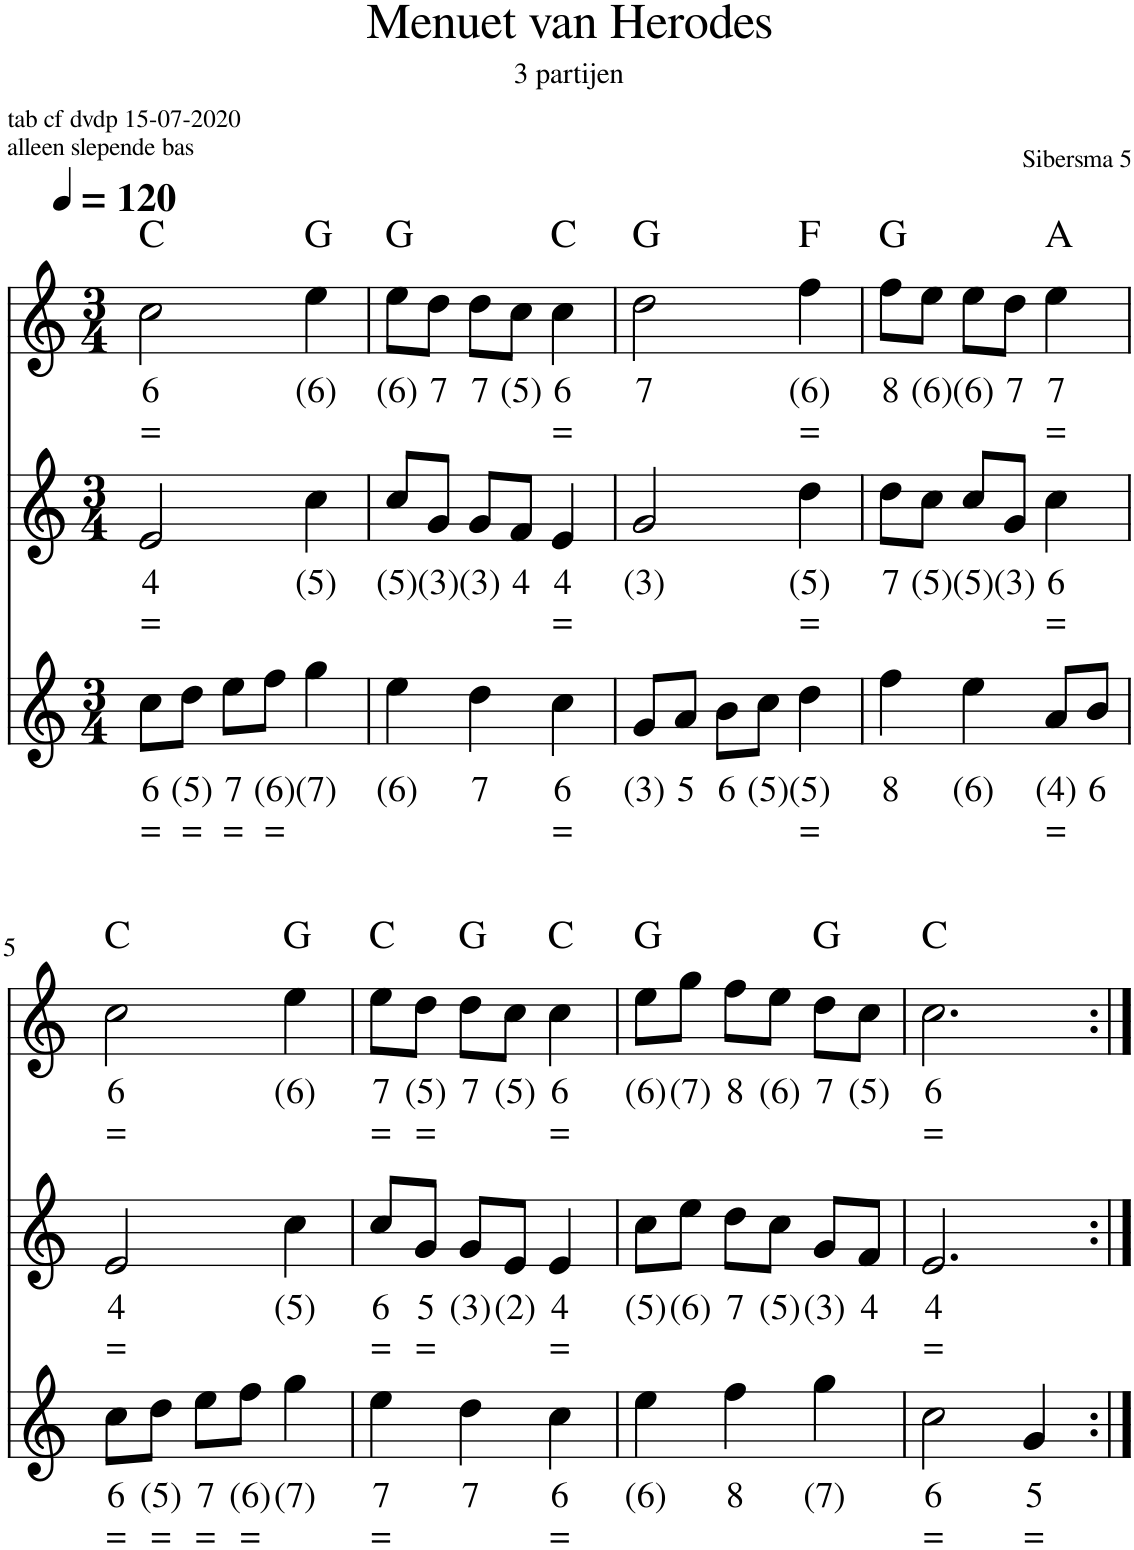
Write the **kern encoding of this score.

**kern	**kern	**text	**text	**kern	**text	**text	**kern	**text	**text	**harte
*part4	*part3	*part3	*part3	*part2	*part2	*part2	*part1	*part1	*part1	*part1
*staff4	*staff3	*staff3	*staff3	*staff2	*staff2	*staff2	*staff1	*staff1	*staff1	*
*I"Stem	*I"Bas	*	*	*I"Stem	*	*	*I"Piano	*	*	*
*I'Stm.	*	*	*	*	*	*	*	*	*	*
*stria5	*	*	*	*	*	*	*	*	*	*
*clefG2	*clefG2	*	*	*clefG2	*	*	*clefG2	*	*	*
*k[]	*k[]	*	*	*k[]	*	*	*k[]	*	*	*
*M3/4	*M3/4	*	*	*M3/4	*	*	*M3/4	*	*	*
*MM120	*MM120	*	*	*MM120	*	*	*MM120	*	*	*
=1	=1	=1	=1	=1	=1	=1	=1	=1	=1	=1
!	!	!LO:LY:b	!LO:LY:b	!	!LO:LY:b	!LO:LY:b	!	!LO:LY:b	!LO:LY:b	!
2c	8cc\L	6	=	2e/	4	=	2cc\	6	=	C:maj
!	!	!LO:LY:b	!LO:LY:b	!	!	!	!	!	!	!
.	8dd\J	(5)	=	.	.	.	.	.	.	.
!	!	!LO:LY:b	!LO:LY:b	!	!	!	!	!	!	!
.	8ee\L	7	=	.	.	.	.	.	.	.
!	!	!LO:LY:b	!LO:LY:b	!	!	!	!	!	!	!
.	8ff\J	(6)	=	.	.	.	.	.	.	.
!	!	!LO:LY:b	!	!	!LO:LY:b	!	!	!LO:LY:b	!	!
4G	4gg\	(7)	.	4cc\	(5)	.	4ee\	(6)	.	G:maj
=2	=2	=2	=2	=2	=2	=2	=2	=2	=2	=2
!	!	!LO:LY:b	!	!	!LO:LY:b	!	!	!LO:LY:b	!	!
2G	4ee\	(6)	.	8cc/L	(5)	.	8ee\L	(6)	.	G:maj
!	!	!	!	!	!LO:LY:b	!	!	!LO:LY:b	!	!
.	.	.	.	8g/J	(3)	.	8dd\J	7	.	.
!	!	!LO:LY:b	!	!	!LO:LY:b	!	!	!LO:LY:b	!	!
.	4dd\	7	.	8g/L	(3)	.	8dd\L	7	.	.
!	!	!	!	!	!LO:LY:b	!	!	!LO:LY:b	!	!
.	.	.	.	8f/J	4	.	8cc\J	(5)	.	.
!	!	!LO:LY:b	!LO:LY:b	!	!LO:LY:b	!LO:LY:b	!	!LO:LY:b	!LO:LY:b	!
4c	4cc\	6	=	4e/	4	=	4cc\	6	=	C:maj
=3	=3	=3	=3	=3	=3	=3	=3	=3	=3	=3
!	!	!LO:LY:b	!	!	!LO:LY:b	!	!	!LO:LY:b	!	!
2G	8g/L	(3)	.	2g/	(3)	.	2dd\	7	.	G:maj
!	!	!LO:LY:b	!	!	!	!	!	!	!	!
.	8a/J	5	.	.	.	.	.	.	.	.
!	!	!LO:LY:b	!	!	!	!	!	!	!	!
.	8b\L	6	.	.	.	.	.	.	.	.
!	!	!LO:LY:b	!	!	!	!	!	!	!	!
.	8cc\J	(5)	.	.	.	.	.	.	.	.
!	!	!LO:LY:b	!LO:LY:b	!	!LO:LY:b	!LO:LY:b	!	!LO:LY:b	!LO:LY:b	!
4F	4dd\	(5)	=	4dd\	(5)	=	4ff\	(6)	=	F:maj
=4	=4	=4	=4	=4	=4	=4	=4	=4	=4	=4
!	!	!LO:LY:b	!	!	!LO:LY:b	!	!	!LO:LY:b	!	!
2G	4ff\	8	.	8dd\L	7	.	8ff\L	8	.	G:maj
!	!	!	!	!	!LO:LY:b	!	!	!LO:LY:b	!	!
.	.	.	.	8cc\J	(5)	.	8ee\J	(6)	.	.
!	!	!LO:LY:b	!	!	!LO:LY:b	!	!	!LO:LY:b	!	!
.	4ee\	(6)	.	8cc/L	(5)	.	8ee\L	(6)	.	.
!	!	!	!	!	!LO:LY:b	!	!	!LO:LY:b	!	!
.	.	.	.	8g/J	(3)	.	8dd\J	7	.	.
!	!	!LO:LY:b	!LO:LY:b	!	!LO:LY:b	!LO:LY:b	!	!LO:LY:b	!LO:LY:b	!
4A	8a/L	(4)	=	4cc\	6	=	4ee\	7	=	A:maj
!	!	!LO:LY:b	!	!	!	!	!	!	!	!
.	8b/J	6	.	.	.	.	.	.	.	.
!!LO:LB:g=z
=5	=5	=5	=5	=5	=5	=5	=5	=5	=5	=5
!	!	!LO:LY:b	!LO:LY:b	!	!LO:LY:b	!LO:LY:b	!	!LO:LY:b	!LO:LY:b	!
2c	8cc\L	6	=	2e/	4	=	2cc\	6	=	C:maj
!	!	!LO:LY:b	!LO:LY:b	!	!	!	!	!	!	!
.	8dd\J	(5)	=	.	.	.	.	.	.	.
!	!	!LO:LY:b	!LO:LY:b	!	!	!	!	!	!	!
.	8ee\L	7	=	.	.	.	.	.	.	.
!	!	!LO:LY:b	!LO:LY:b	!	!	!	!	!	!	!
.	8ff\J	(6)	=	.	.	.	.	.	.	.
!	!	!LO:LY:b	!	!	!LO:LY:b	!	!	!LO:LY:b	!	!
4G	4gg\	(7)	.	4cc\	(5)	.	4ee\	(6)	.	G:maj
=6	=6	=6	=6	=6	=6	=6	=6	=6	=6	=6
!	!	!LO:LY:b	!LO:LY:b	!	!LO:LY:b	!LO:LY:b	!	!LO:LY:b	!LO:LY:b	!
4c	4ee\	7	=	8cc/L	6	=	8ee\L	7	=	C:maj
!	!	!	!	!	!LO:LY:b	!LO:LY:b	!	!LO:LY:b	!LO:LY:b	!
.	.	.	.	8g/J	5	=	8dd\J	(5)	=	.
!	!	!LO:LY:b	!	!	!LO:LY:b	!	!	!LO:LY:b	!	!
4G	4dd\	7	.	8g/L	(3)	.	8dd\L	7	.	G:maj
!	!	!	!	!	!LO:LY:b	!	!	!LO:LY:b	!	!
.	.	.	.	8e/J	(2)	.	8cc\J	(5)	.	.
!	!	!LO:LY:b	!LO:LY:b	!	!LO:LY:b	!LO:LY:b	!	!LO:LY:b	!LO:LY:b	!
4c	4cc\	6	=	4e/	4	=	4cc\	6	=	C:maj
=7	=7	=7	=7	=7	=7	=7	=7	=7	=7	=7
!	!	!LO:LY:b	!	!	!LO:LY:b	!	!	!LO:LY:b	!	!
2G	4ee\	(6)	.	8cc\L	(5)	.	8ee\L	(6)	.	G:maj
!	!	!	!	!	!LO:LY:b	!	!	!LO:LY:b	!	!
.	.	.	.	8ee\J	(6)	.	8gg\J	(7)	.	.
!	!	!LO:LY:b	!	!	!LO:LY:b	!	!	!LO:LY:b	!	!
.	4ff\	8	.	8dd\L	7	.	8ff\L	8	.	.
!	!	!	!	!	!LO:LY:b	!	!	!LO:LY:b	!	!
.	.	.	.	8cc\J	(5)	.	8ee\J	(6)	.	.
!	!	!LO:LY:b	!	!	!LO:LY:b	!	!	!LO:LY:b	!	!
4G	4gg\	(7)	.	8g/L	(3)	.	8dd\L	7	.	G:maj
!	!	!	!	!	!LO:LY:b	!	!	!LO:LY:b	!	!
.	.	.	.	8f/J	4	.	8cc\J	(5)	.	.
=8	=8	=8	=8	=8	=8	=8	=8	=8	=8	=8
!	!	!LO:LY:b	!LO:LY:b	!	!LO:LY:b	!LO:LY:b	!	!LO:LY:b	!LO:LY:b	!
2.c	2cc\	6	=	2.e/	4	=	2.cc\	6	=	C:maj
!	!	!LO:LY:b	!LO:LY:b	!	!	!	!	!	!	!
.	4g/	5	=	.	.	.	.	.	.	.
=:|!	=:|!	=:|!	=:|!	=:|!	=:|!	=:|!	=:|!	=:|!	=:|!	=:|!
*-	*-	*-	*-	*-	*-	*-	*-	*-	*-	*-
